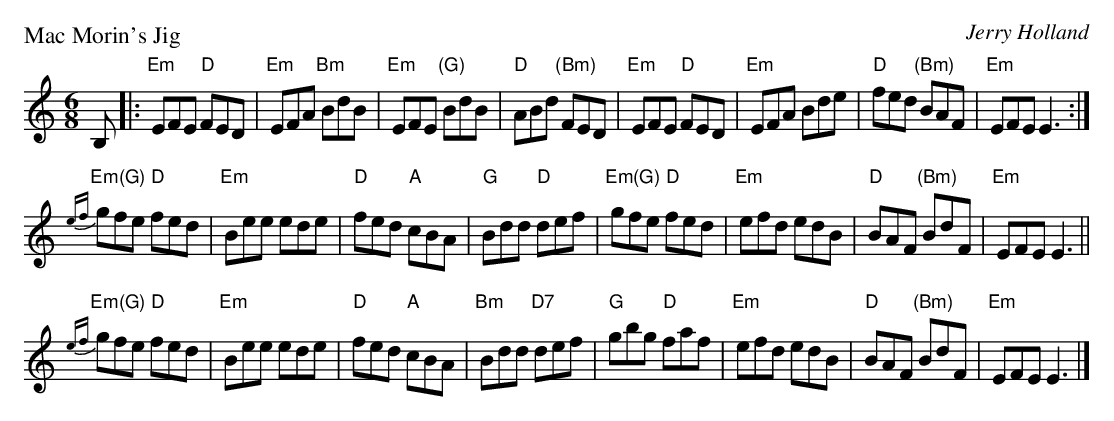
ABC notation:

X:1
P: Mac Morin's Jig
C: Jerry Holland
M: 6/8
L: 1/8
K: Ddor
B, |:\
"Em"EFE "D"FED | "Em"EFA "Bm"BdB | "Em"EFE "(G)"BdB | "D"ABd "(Bm)"FED |\
"Em"EFE "D"FED | "Em"EFA Bde | "D"fed "(Bm)"BAF | "Em"EFE E3 :|
"Em(G)"{ef}gfe "D"fed | "Em"Bee ede | "D"fed "A"cBA | "G"Bdd "D"def |\
"Em(G)"gfe "D"fed | "Em"efd edB | "D"BAF "(Bm)"BdF | "Em"EFE E3 ||
"Em(G)"{ef}gfe "D"fed | "Em"Bee ede | "D"fed "A"cBA | "Bm"Bdd "D7"def |\
"G"gbg "D"faf | "Em"efd edB | "D"BAF "(Bm)"BdF | "Em"EFE E3 |]
